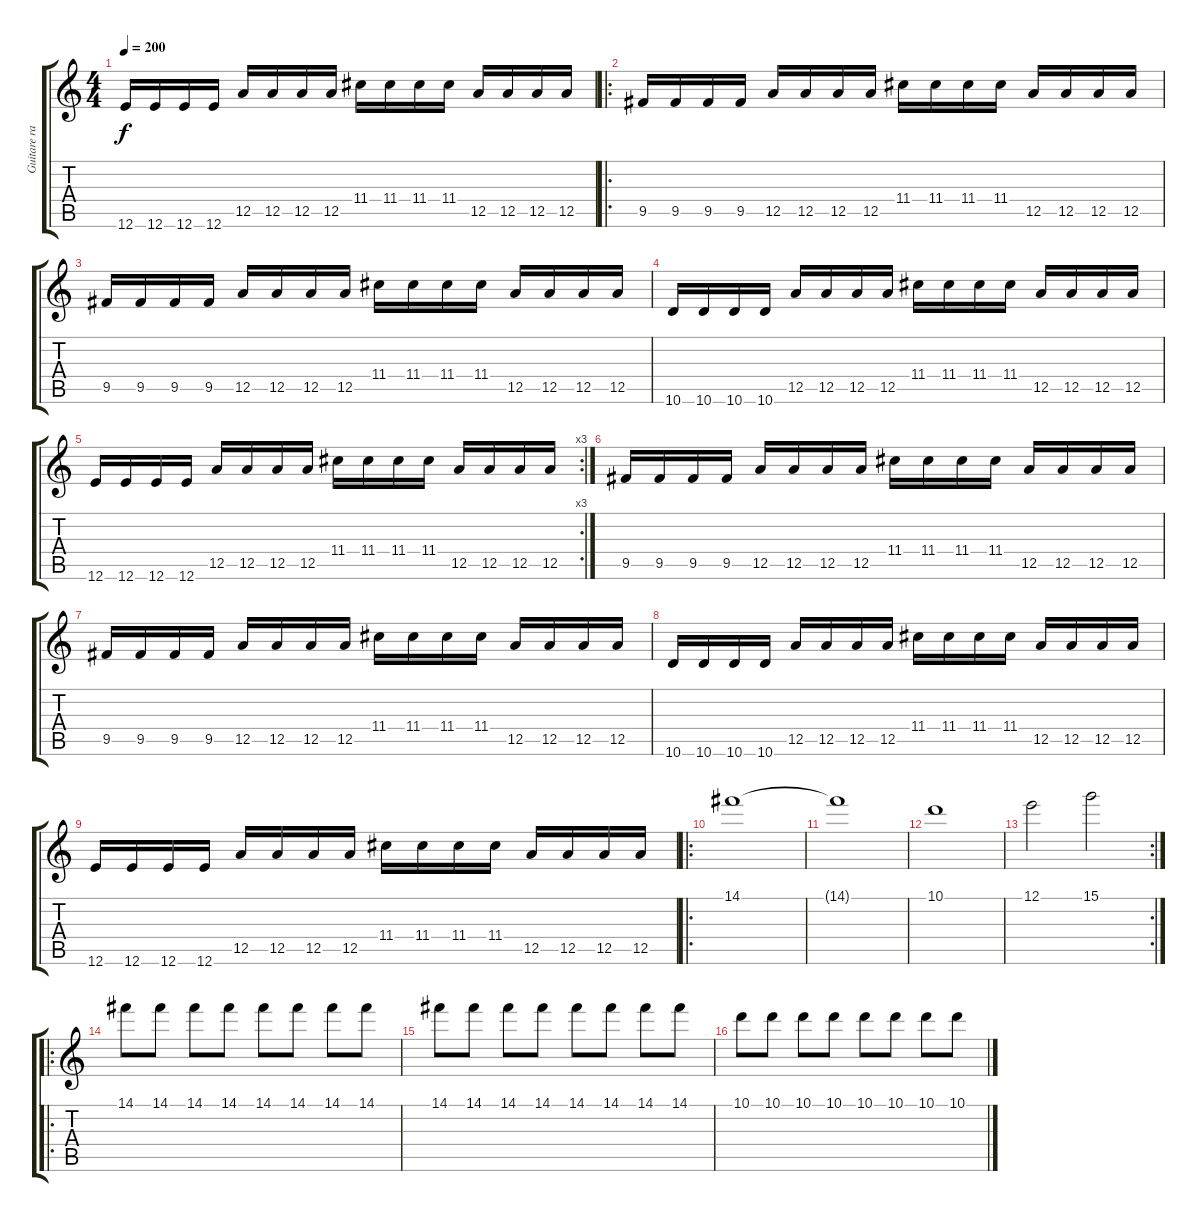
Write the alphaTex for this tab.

\track ("Guitare rapide" "Guitare ra") {instrument distortionguitar}
\staff {score tabs}
\tuning (E4 B3 G3 D3 A2 E2) {hide}
\ts (4 4)
\tempo 200
\clef g2
\ks c
12.6.16{dy f} 12.6.16 12.6.16 12.6.16 12.5.16 12.5.16 12.5.16 12.5.16 11.4.16 11.4.16 11.4.16 11.4.16 12.5.16 12.5.16 12.5.16 12.5.16 |
\ro
9.5.16 9.5.16 9.5.16 9.5.16 12.5.16 12.5.16 12.5.16 12.5.16 11.4.16 11.4.16 11.4.16 11.4.16 12.5.16 12.5.16 12.5.16 12.5.16 |
9.5.16 9.5.16 9.5.16 9.5.16 12.5.16 12.5.16 12.5.16 12.5.16 11.4.16 11.4.16 11.4.16 11.4.16 12.5.16 12.5.16 12.5.16 12.5.16 |
10.6.16 10.6.16 10.6.16 10.6.16 12.5.16 12.5.16 12.5.16 12.5.16 11.4.16 11.4.16 11.4.16 11.4.16 12.5.16 12.5.16 12.5.16 12.5.16 |
\rc 3
12.6.16 12.6.16 12.6.16 12.6.16 12.5.16 12.5.16 12.5.16 12.5.16 11.4.16 11.4.16 11.4.16 11.4.16 12.5.16 12.5.16 12.5.16 12.5.16 |
9.5.16 9.5.16 9.5.16 9.5.16 12.5.16 12.5.16 12.5.16 12.5.16 11.4.16 11.4.16 11.4.16 11.4.16 12.5.16 12.5.16 12.5.16 12.5.16 |
9.5.16 9.5.16 9.5.16 9.5.16 12.5.16 12.5.16 12.5.16 12.5.16 11.4.16 11.4.16 11.4.16 11.4.16 12.5.16 12.5.16 12.5.16 12.5.16 |
10.6.16 10.6.16 10.6.16 10.6.16 12.5.16 12.5.16 12.5.16 12.5.16 11.4.16 11.4.16 11.4.16 11.4.16 12.5.16 12.5.16 12.5.16 12.5.16 |
12.6.16 12.6.16 12.6.16 12.6.16 12.5.16 12.5.16 12.5.16 12.5.16 11.4.16 11.4.16 11.4.16 11.4.16 12.5.16 12.5.16 12.5.16 12.5.16 |
\ro
14.1.1 |
14.1{t}.1 |
10.1.1 |
\rc 2
12.1.2 15.1.2 |
\ro
14.1.8 14.1.8 14.1.8 14.1.8 14.1.8 14.1.8 14.1.8 14.1.8 |
14.1.8 14.1.8 14.1.8 14.1.8 14.1.8 14.1.8 14.1.8 14.1.8 |
10.1.8 10.1.8 10.1.8 10.1.8 10.1.8 10.1.8 10.1.8 10.1.8
